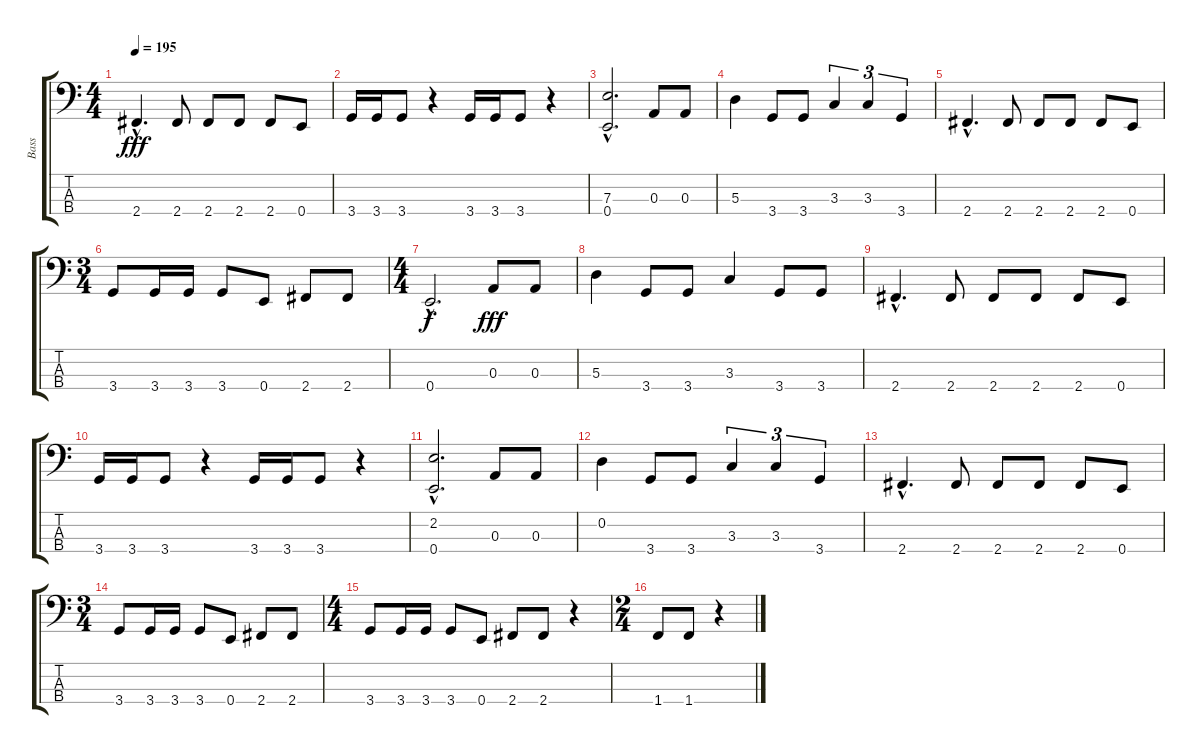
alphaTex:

\track ("Bass" "Bass") {instrument electricbasspick}
\staff {score tabs}
\tuning (G2 D2 A1 E1) {hide}
\ts (4 4)
\tempo 195
\clef f4
\ks c
2.4{hac}.4{d dy fff} 2.4.8 2.4.8 2.4.8 2.4.8 0.4.8 |
3.4.16 3.4.16 3.4.8 r.4 3.4.16 3.4.16 3.4.8 r.4 |
(7.3{hac} 0.4{hac}).2{d} 0.3.8 0.3.8 |
5.3.4 3.4.8 3.4.8 3.3.4{tu (3 2)} 3.3.4{tu (3 2)} 3.4.4{tu (3 2)} |
2.4{hac}.4{d} 2.4.8 2.4.8 2.4.8 2.4.8 0.4.8 |
\ts (3 4)
3.4.8 3.4.16 3.4.16 3.4.8 0.4.8 2.4.8 2.4.8 |
\ts (4 4)
0.4{hac}.2{d dy f} 0.3.8{dy fff} 0.3.8 |
5.3.4 3.4.8 3.4.8 3.3.4 3.4.8 3.4.8 |
2.4{hac}.4{d} 2.4.8 2.4.8 2.4.8 2.4.8 0.4.8 |
3.4.16 3.4.16 3.4.8 r.4 3.4.16 3.4.16 3.4.8 r.4 |
(2.2{hac} 0.4{hac}).2{d} 0.3.8 0.3.8 |
0.2.4 3.4.8 3.4.8 3.3.4{tu (3 2)} 3.3.4{tu (3 2)} 3.4.4{tu (3 2)} |
2.4{hac}.4{d} 2.4.8 2.4.8 2.4.8 2.4.8 0.4.8 |
\ts (3 4)
3.4.8 3.4.16 3.4.16 3.4.8 0.4.8 2.4.8 2.4.8 |
\ts (4 4)
3.4.8 3.4.16 3.4.16 3.4.8 0.4.8 2.4.8 2.4.8 r.4 |
\ts (2 4)
1.4.8 1.4.8 r.4
